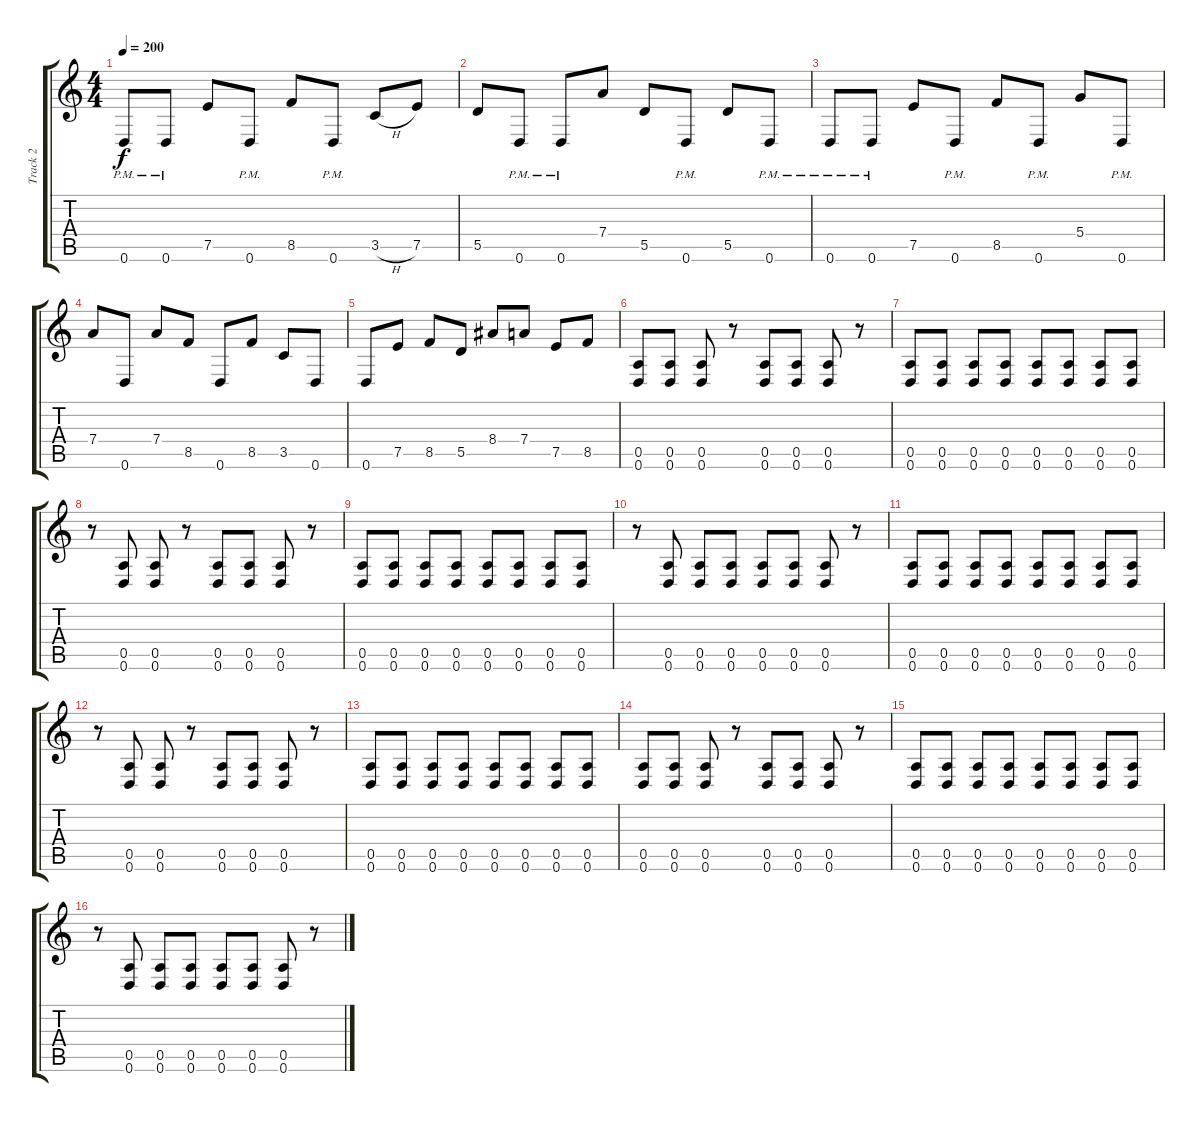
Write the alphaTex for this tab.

\track ("Track 2" "Track 2") {instrument overdrivenguitar}
\staff {score tabs}
\tuning (E4 B3 G3 D3 A2 D2) {hide}
\ts (4 4)
\tempo 200
\clef g2
\ks c
0.6{pm}.8{dy f} 0.6{pm}.8 7.5.8 0.6{pm}.8 8.5.8 0.6{pm}.8 3.5{h}.8 7.5.8 |
5.5.8 0.6{pm}.8 0.6{pm}.8 7.4.8 5.5.8 0.6{pm}.8 5.5.8 0.6{pm}.8 |
0.6{pm}.8 0.6{pm}.8 7.5.8 0.6{pm}.8 8.5.8 0.6{pm}.8 5.4.8 0.6{pm}.8 |
7.4.8 0.6.8 7.4.8 8.5.8 0.6.8 8.5.8 3.5.8 0.6.8 |
0.6.8 7.5.8 8.5.8 5.5.8 8.4.8 7.4.8 7.5.8 8.5.8 |
(0.5 0.6).8 (0.5 0.6).8 (0.5 0.6).8 r.8 (0.5 0.6).8 (0.5 0.6).8 (0.5 0.6).8 r.8 |
(0.5 0.6).8 (0.5 0.6).8 (0.5 0.6).8 (0.5 0.6).8 (0.5 0.6).8 (0.5 0.6).8 (0.5 0.6).8 (0.5 0.6).8 |
r.8 (0.5 0.6).8 (0.5 0.6).8 r.8 (0.5 0.6).8 (0.5 0.6).8 (0.5 0.6).8 r.8 |
(0.5 0.6).8 (0.5 0.6).8 (0.5 0.6).8 (0.5 0.6).8 (0.5 0.6).8 (0.5 0.6).8 (0.5 0.6).8 (0.5 0.6).8 |
r.8 (0.5 0.6).8 (0.5 0.6).8 (0.5 0.6).8 (0.5 0.6).8 (0.5 0.6).8 (0.5 0.6).8 r.8 |
(0.5 0.6).8 (0.5 0.6).8 (0.5 0.6).8 (0.5 0.6).8 (0.5 0.6).8 (0.5 0.6).8 (0.5 0.6).8 (0.5 0.6).8 |
r.8 (0.5 0.6).8 (0.5 0.6).8 r.8 (0.5 0.6).8 (0.5 0.6).8 (0.5 0.6).8 r.8 |
(0.5 0.6).8 (0.5 0.6).8 (0.5 0.6).8 (0.5 0.6).8 (0.5 0.6).8 (0.5 0.6).8 (0.5 0.6).8 (0.5 0.6).8 |
(0.5 0.6).8 (0.5 0.6).8 (0.5 0.6).8 r.8 (0.5 0.6).8 (0.5 0.6).8 (0.5 0.6).8 r.8 |
(0.5 0.6).8 (0.5 0.6).8 (0.5 0.6).8 (0.5 0.6).8 (0.5 0.6).8 (0.5 0.6).8 (0.5 0.6).8 (0.5 0.6).8 |
r.8 (0.5 0.6).8 (0.5 0.6).8 (0.5 0.6).8 (0.5 0.6).8 (0.5 0.6).8 (0.5 0.6).8 r.8
